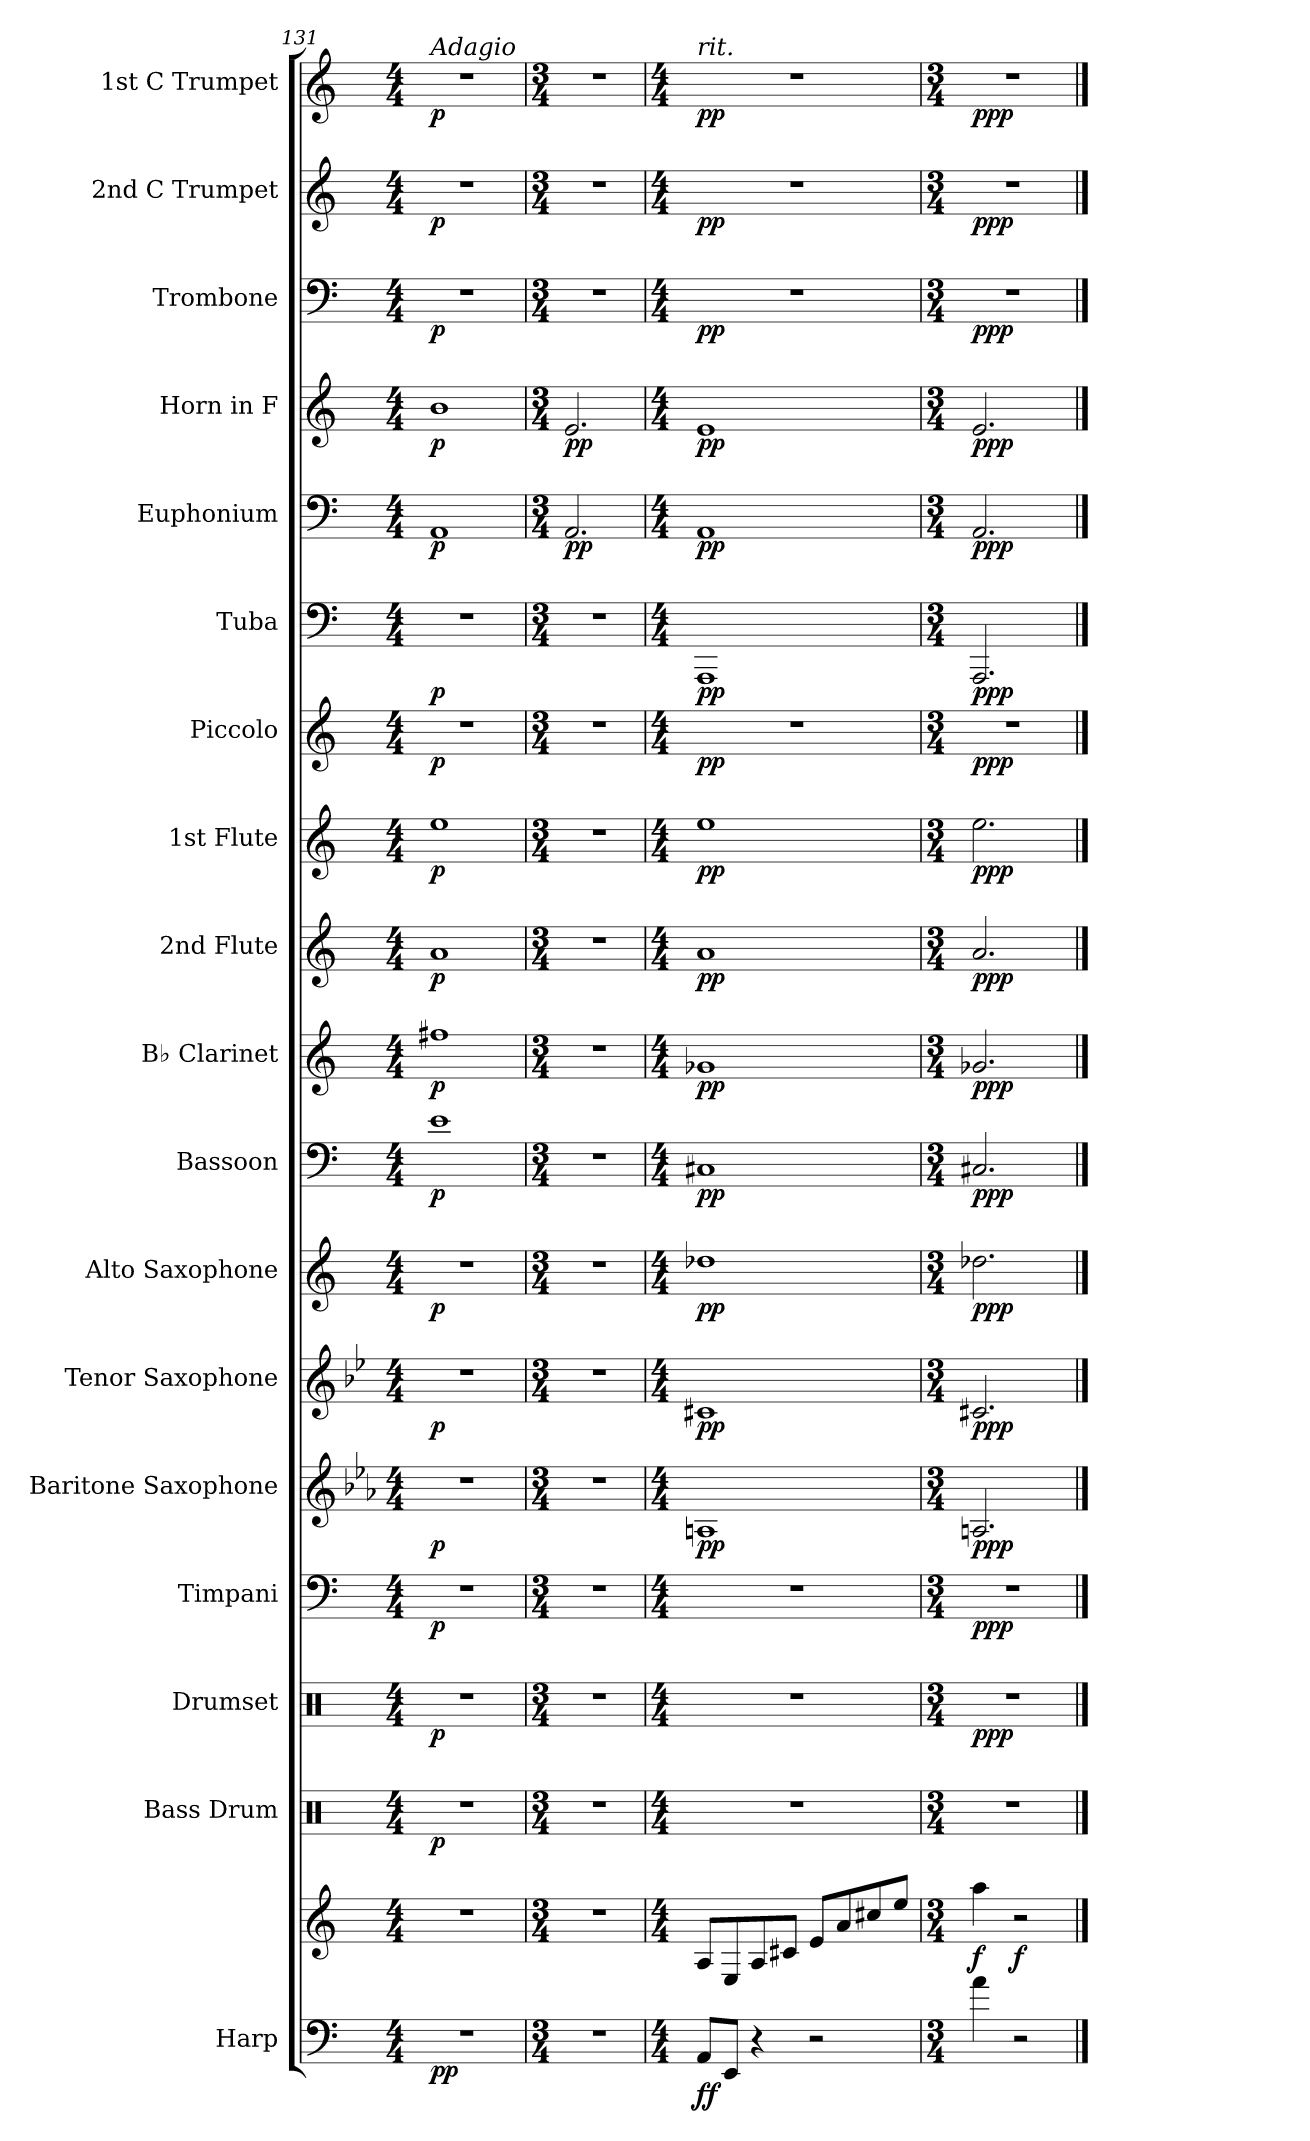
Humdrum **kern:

**kern	**kern	**dynam	**kern	**dynam	**kern	**dynam	**kern	**dynam	**kern	**dynam	**kern	**dynam	**kern	**dynam	**kern	**dynam	**kern	**dynam	**kern	**dynam	**kern	**dynam	**kern	**dynam	**kern	**dynam	**kern	**dynam	**kern	**dynam	**kern	**dynam	**kern	**dynam	**kern	**dynam
*part18	*part18	*part18	*part17	*part17	*part16	*part16	*part15	*part15	*part14	*part14	*part13	*part13	*part12	*part12	*part11	*part11	*part10	*part10	*part9	*part9	*part8	*part8	*part7	*part7	*part6	*part6	*part5	*part5	*part4	*part4	*part3	*part3	*part2	*part2	*part1	*part1
*staff19	*staff18	*staff18/19	*staff17	*staff17	*staff16	*staff16	*staff15	*staff15	*staff14	*staff14	*staff13	*staff13	*staff12	*staff12	*staff11	*staff11	*staff10	*staff10	*staff9	*staff9	*staff8	*staff8	*staff7	*staff7	*staff6	*staff6	*staff5	*staff5	*staff4	*staff4	*staff3	*staff3	*staff2	*staff2	*staff1	*staff1
*I"Harp	*	*	*I"Bass Drum	*	*I"Drumset	*	*I"Timpani	*	*I"Baritone Saxophone	*	*I"Tenor Saxophone	*	*I"Alto Saxophone	*	*I"Bassoon	*	*I"B♭ Clarinet	*	*I"2nd Flute	*	*I"1st Flute	*	*I"Piccolo	*	*I"Tuba	*	*I"Euphonium	*	*I"Horn in F	*	*I"Trombone	*	*I"2nd C Trumpet	*	*I"1st C Trumpet	*
*I'Hrp.	*	*	*I'B. Dr.	*	*I'Drs.	*	*I'Timp.	*	*I'Bar. Sax.	*	*I'T. Sax.	*	*I'A. Sax.	*	*I'Bsn.	*	*I'B♭ Cl.	*	*I'Fl.	*	*I'Fl.	*	*I'Picc.	*	*I'Tba.	*	*I'Euph.	*	*	*	*I'Tbn.	*	*I'C Tpt.	*	*I'C Tpt.	*
*clefF4	*clefG2	*	*clefX	*	*clefX	*	*clefF4	*	*clefG2	*	*clefG2	*	*clefG2	*	*clefF4	*	*clefG2	*	*clefG2	*	*clefG2	*	*clefG2	*	*clefF4	*	*clefF4	*	*clefG2	*	*clefF4	*	*clefG2	*	*clefG2	*
*	*	*	*	*	*	*	*	*	*ITrd12c21	*	*ITrd8c14	*	*ITrd5c9	*	*	*	*ITrd1c2	*	*	*	*	*	*ITrd-7c-12	*	*	*	*	*	*ITrd4c7	*	*	*	*	*	*	*
*k[]	*k[]	*	*k[]	*	*k[]	*	*k[]	*	*k[b-e-a-]	*	*k[b-e-]	*	*k[b-e-a-]	*	*k[]	*	*k[b-e-]	*	*k[]	*	*k[]	*	*k[]	*	*k[]	*	*k[]	*	*k[b-]	*	*k[]	*	*k[]	*	*k[]	*
*M4/4	*M4/4	*	*M4/4	*	*M4/4	*	*M4/4	*	*M4/4	*	*M4/4	*	*M4/4	*	*M4/4	*	*M4/4	*	*M4/4	*	*M4/4	*	*M4/4	*	*M4/4	*	*M4/4	*	*M4/4	*	*M4/4	*	*M4/4	*	*M4/4	*
*MM65	*MM65	*	*MM65	*	*MM65	*	*MM65	*	*MM65	*	*MM65	*	*MM65	*	*MM65	*	*MM65	*	*MM65	*	*MM65	*	*MM65	*	*MM65	*	*MM65	*	*MM65	*	*MM65	*	*MM65	*	*MM65	*
=131	=131	=131	=131	=131	=131	=131	=131	=131	=131	=131	=131	=131	=131	=131	=131	=131	=131	=131	=131	=131	=131	=131	=131	=131	=131	=131	=131	=131	=131	=131	=131	=131	=131	=131	=131	=131
!	!	!	!	!	!	!	!	!	!	!	!	!	!	!	!	!	!	!	!	!	!	!	!	!	!	!	!	!	!	!	!	!	!	!	!LO:TX:a:i:t=Adagio	!
!	!	!LO:DY:b=2	!	!	!	!	!	!	!	!	!	!	!	!	!	!	!	!	!	!	!	!	!	!	!	!	!	!	!	!	!	!	!	!	!	!
!	!	!LO:DY:n=1:b	!	!LO:DY:b	!	!LO:DY:b	!	!LO:DY:b	!	!LO:DY:b	!	!LO:DY:b	!	!LO:DY:b	!	!LO:DY:b	!	!LO:DY:b	!	!LO:DY:b	!	!LO:DY:b	!	!LO:DY:b	!	!LO:DY:b	!	!LO:DY:b	!	!LO:DY:b	!	!LO:DY:b	!	!LO:DY:b	!	!LO:DY:b
1r	1r	p p	1r	p	1r	p	1r	p	1r	p	1r	p	1r	p	1e	p	1een	p	1a	p	1ee	p	1r	p	1r	p	1AA	p	1e	p	1r	p	1r	p	1r	p
=132	=132	=132	=132	=132	=132	=132	=132	=132	=132	=132	=132	=132	=132	=132	=132	=132	=132	=132	=132	=132	=132	=132	=132	=132	=132	=132	=132	=132	=132	=132	=132	=132	=132	=132	=132	=132
*M3/4	*M3/4	*	*M3/4	*	*M3/4	*	*M3/4	*	*M3/4	*	*M3/4	*	*M3/4	*	*M3/4	*	*M3/4	*	*M3/4	*	*M3/4	*	*M3/4	*	*M3/4	*	*M3/4	*	*M3/4	*	*M3/4	*	*M3/4	*	*M3/4	*
*	*	*	*	*	*	*	*	*	*	*	*	*	*	*	*	*	*	*	*	*	*	*	*	*	*	*	*	*	*	*	*	*	*	*	*MM65	*
!	!	!	!	!	!	!	!	!	!	!	!	!	!	!	!	!	!	!	!	!	!	!	!	!	!	!	!	!LO:DY:b	!	!LO:DY:b	!	!	!	!	!	!
2.r	2.r	.	2.r	.	2.r	.	2.r	.	2.r	.	2.r	.	2.r	.	2.r	.	2.r	.	2.r	.	2.r	.	2.r	.	2.r	.	2.AA/	pp	2.A/	pp	2.r	.	2.r	.	2.r	.
=133	=133	=133	=133	=133	=133	=133	=133	=133	=133	=133	=133	=133	=133	=133	=133	=133	=133	=133	=133	=133	=133	=133	=133	=133	=133	=133	=133	=133	=133	=133	=133	=133	=133	=133	=133	=133
*M4/4	*M4/4	*	*M4/4	*	*M4/4	*	*M4/4	*	*M4/4	*	*M4/4	*	*M4/4	*	*M4/4	*	*M4/4	*	*M4/4	*	*M4/4	*	*M4/4	*	*M4/4	*	*M4/4	*	*M4/4	*	*M4/4	*	*M4/4	*	*M4/4	*
*	*	*	*	*	*	*	*	*	*	*	*	*	*	*	*	*	*	*	*	*	*	*	*	*	*	*	*	*	*	*	*	*	*	*	*MM45	*
!	!	!	!	!	!	!	!	!	!	!	!	!	!	!	!	!	!	!	!	!	!	!	!	!	!	!	!	!	!	!	!	!	!	!	!LO:TX:a:i:t=rit.	!
!	!	!LO:DY:b=2	!	!	!	!	!	!	!	!	!	!	!	!	!	!	!	!	!	!	!	!	!	!	!	!	!	!	!	!	!	!	!	!	!	!
!	!	!LO:DY:n=1:b	!	!	!	!	!	!	!	!LO:DY:b	!	!LO:DY:b	!	!LO:DY:b	!	!LO:DY:b	!	!LO:DY:b	!	!LO:DY:b	!	!LO:DY:b	!	!LO:DY:b	!	!LO:DY:b	!	!LO:DY:b	!	!LO:DY:b	!	!LO:DY:b	!	!LO:DY:b	!	!LO:DY:b
8AA/L	8A/L	f f	1r	.	1r	.	1r	.	1AAn	pp	1C#X	pp	1f-X	pp	1C#X	pp	1f-X	pp	1a	pp	1ee	pp	1r	pp	1AAA	pp	1AA	pp	1A	pp	1r	pp	1r	pp	1r	pp
8EE/J	8E/	.	.	.	.	.	.	.	.	.	.	.	.	.	.	.	.	.	.	.	.	.	.	.	.	.	.	.	.	.	.	.	.	.	.	.
4r	8A/	.	.	.	.	.	.	.	.	.	.	.	.	.	.	.	.	.	.	.	.	.	.	.	.	.	.	.	.	.	.	.	.	.	.	.
.	8c#X/J	.	.	.	.	.	.	.	.	.	.	.	.	.	.	.	.	.	.	.	.	.	.	.	.	.	.	.	.	.	.	.	.	.	.	.
2r	8e/L	.	.	.	.	.	.	.	.	.	.	.	.	.	.	.	.	.	.	.	.	.	.	.	.	.	.	.	.	.	.	.	.	.	.	.
.	8a/	.	.	.	.	.	.	.	.	.	.	.	.	.	.	.	.	.	.	.	.	.	.	.	.	.	.	.	.	.	.	.	.	.	.	.
.	8cc#X/	.	.	.	.	.	.	.	.	.	.	.	.	.	.	.	.	.	.	.	.	.	.	.	.	.	.	.	.	.	.	.	.	.	.	.
.	8ee/J	.	.	.	.	.	.	.	.	.	.	.	.	.	.	.	.	.	.	.	.	.	.	.	.	.	.	.	.	.	.	.	.	.	.	.
=134	=134	=134	=134	=134	=134	=134	=134	=134	=134	=134	=134	=134	=134	=134	=134	=134	=134	=134	=134	=134	=134	=134	=134	=134	=134	=134	=134	=134	=134	=134	=134	=134	=134	=134	=134	=134
*M3/4	*M3/4	*	*M3/4	*	*M3/4	*	*M3/4	*	*M3/4	*	*M3/4	*	*M3/4	*	*M3/4	*	*M3/4	*	*M3/4	*	*M3/4	*	*M3/4	*	*M3/4	*	*M3/4	*	*M3/4	*	*M3/4	*	*M3/4	*	*M3/4	*
*	*	*	*	*	*	*	*	*	*	*	*	*	*	*	*	*	*	*	*	*	*	*	*	*	*	*	*	*	*	*	*	*	*	*	*MM30	*
!	!	!LO:DY:b	!	!	!	!LO:DY:b	!	!LO:DY:b	!	!LO:DY:b	!	!LO:DY:b	!	!LO:DY:b	!	!LO:DY:b	!	!LO:DY:b	!	!LO:DY:b	!	!LO:DY:b	!	!LO:DY:b	!	!LO:DY:b	!	!LO:DY:b	!	!LO:DY:b	!	!LO:DY:b	!	!LO:DY:b	!	!LO:DY:b
4a\	4aa\	f	2.r	.	2.r	ppp	2.r	ppp	2.AAn/	ppp	2.C#X/	ppp	2.f-X\	ppp	2.C#X/	ppp	2.f-X/	ppp	2.a/	ppp	2.ee\	ppp	2.r	ppp	2.AAA/	ppp	2.AA/	ppp	2.A/	ppp	2.r	ppp	2.r	ppp	2.r	ppp
!	!	!LO:DY:b	!	!	!	!	!	!	!	!	!	!	!	!	!	!	!	!	!	!	!	!	!	!	!	!	!	!	!	!	!	!	!	!	!	!
2r	2r	f	.	.	.	.	.	.	.	.	.	.	.	.	.	.	.	.	.	.	.	.	.	.	.	.	.	.	.	.	.	.	.	.	.	.
==	==	==	==	==	==	==	==	==	==	==	==	==	==	==	==	==	==	==	==	==	==	==	==	==	==	==	==	==	==	==	==	==	==	==	==	==
*-	*-	*-	*-	*-	*-	*-	*-	*-	*-	*-	*-	*-	*-	*-	*-	*-	*-	*-	*-	*-	*-	*-	*-	*-	*-	*-	*-	*-	*-	*-	*-	*-	*-	*-	*-	*-
